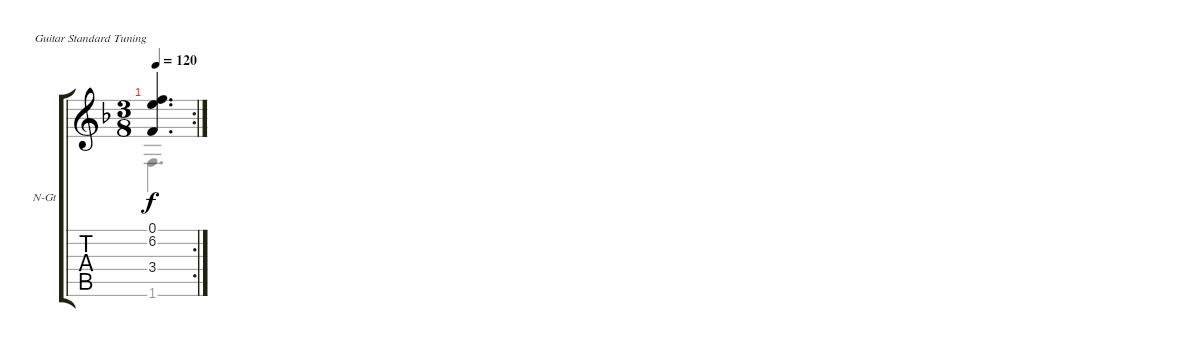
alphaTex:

\bracketExtendMode groupsimilarinstruments
\firstSystemTrackNameOrientation horizontal
\otherSystemsTrackNameOrientation horizontal
\track ("Courante" "N-Gt") {instrument acousticguitarnylon}
\staff {score tabs}
\tuning (E4 B3 G3 D3 A2 E2)
\voice
\rc 2
\ts (3 8)
\beaming (8 2 2 2 2)
\tempo 120
\clef g2
\ks f
(0.1 6.2 3.4).4{d dy f}
\voice
\clef g2
\ottava regular
\simile none
\ks f
1.6.4{d dy f}
